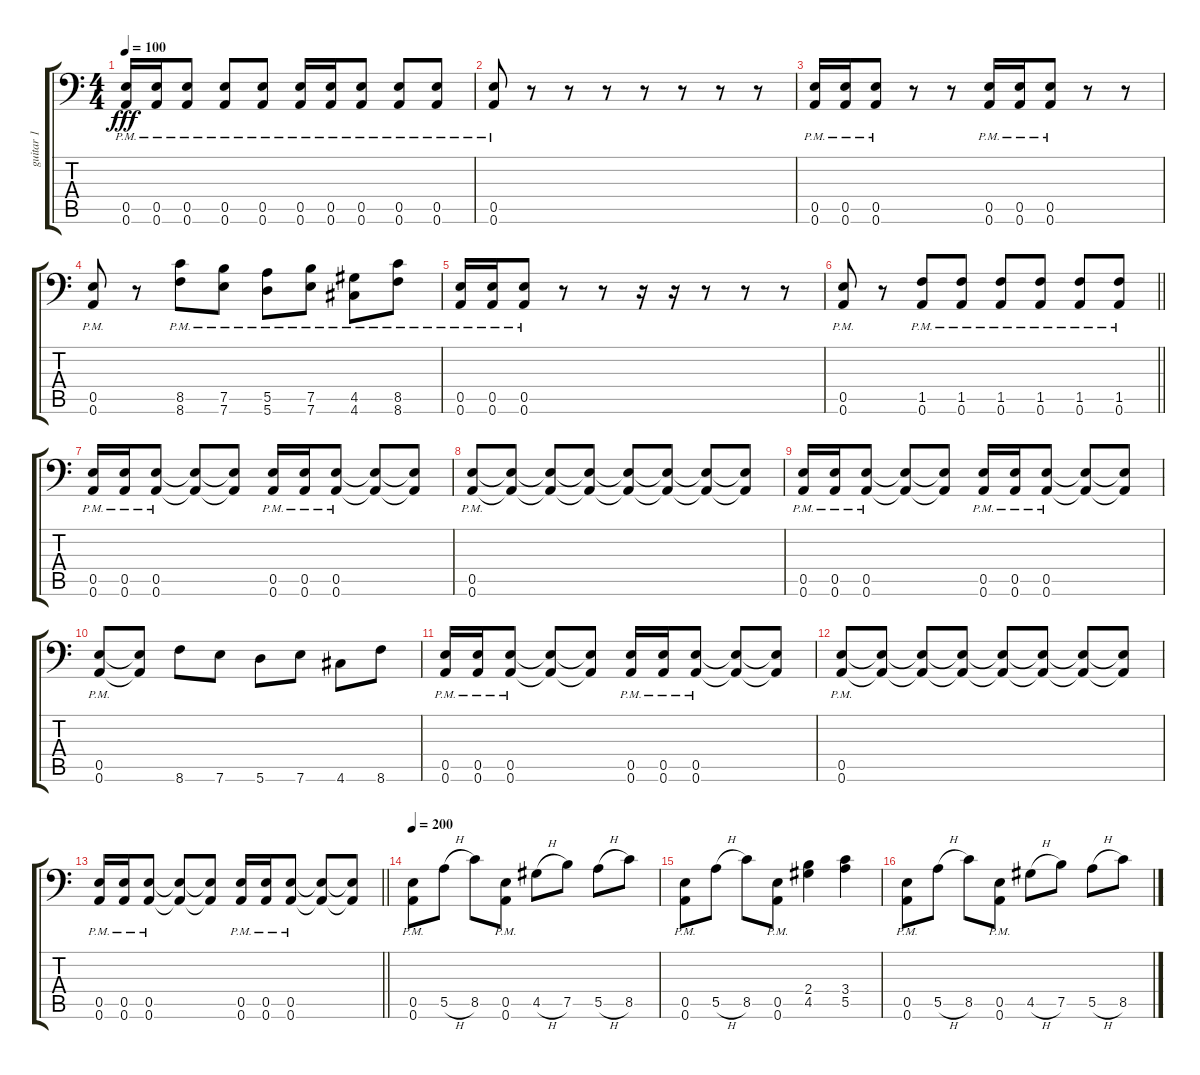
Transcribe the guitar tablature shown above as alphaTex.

\track ("guitar 1" "guitar 1") {instrument distortionguitar}
\staff {score tabs}
\tuning (B3 Gb3 D3 A2 E2 A1) {hide}
\ts (4 4)
\tempo 100
\clef f4
\ks c
(0.5{pm} 0.6{pm}).16{dy fff} (0.5{pm} 0.6{pm}).16 (0.5{pm} 0.6{pm}).8 (0.5{pm} 0.6{pm}).8 (0.5{pm} 0.6{pm}).8 (0.5{pm} 0.6{pm}).16 (0.5{pm} 0.6{pm}).16 (0.5{pm} 0.6{pm}).8 (0.5{pm} 0.6{pm}).8 (0.5{pm} 0.6{pm}).8 |
(0.5{pm} 0.6{pm}).8 r.8 r.8 r.8 r.8 r.8 r.8 r.8 |
(0.5{pm} 0.6{pm}).16 (0.5{pm} 0.6{pm}).16 (0.5{pm} 0.6{pm}).8 r.8 r.8 (0.5{pm} 0.6{pm}).16 (0.5{pm} 0.6{pm}).16 (0.5{pm} 0.6{pm}).8 r.8 r.8 |
(0.5{pm} 0.6{pm}).8 r.8 (8.5{pm} 8.6{pm}).8 (7.5{pm} 7.6{pm}).8 (5.5{pm} 5.6{pm}).8 (7.5{pm} 7.6{pm}).8 (4.5{pm} 4.6{pm}).8 (8.5{pm} 8.6{pm}).8 |
(0.5{pm} 0.6{pm}).16 (0.5{pm} 0.6{pm}).16 (0.5{pm} 0.6{pm}).8 r.8 r.8 r.16 r.16 r.8 r.8 r.8 |
\barLineRight lightlight
(0.5{pm} 0.6{pm}).8 r.8 (1.5{pm} 0.6{pm}).8 (1.5{pm} 0.6{pm}).8 (1.5{pm} 0.6{pm}).8 (1.5{pm} 0.6{pm}).8 (1.5{pm} 0.6{pm}).8 (1.5{pm} 0.6{pm}).8 |
(0.5{pm} 0.6{pm}).16 (0.5{pm} 0.6{pm}).16 (0.5{pm} 0.6{pm}).8 (0.5{t} 0.6{t}).8 (0.5{t} 0.6{t}).8 (0.5{pm} 0.6{pm}).16 (0.5{pm} 0.6{pm}).16 (0.5{pm} 0.6{pm}).8 (0.5{t} 0.6{t}).8 (0.5{t} 0.6{t}).8 |
(0.5{pm} 0.6{pm}).8 (0.5{t} 0.6{t}).8 (0.5{t} 0.6{t}).8 (0.5{t} 0.6{t}).8 (0.5{t} 0.6{t}).8 (0.5{t} 0.6{t}).8 (0.5{t} 0.6{t}).8 (0.5{t} 0.6{t}).8 |
(0.5{pm} 0.6{pm}).16 (0.5{pm} 0.6{pm}).16 (0.5{pm} 0.6{pm}).8 (0.5{t} 0.6{t}).8 (0.5{t} 0.6{t}).8 (0.5{pm} 0.6{pm}).16 (0.5{pm} 0.6{pm}).16 (0.5{pm} 0.6{pm}).8 (0.5{t} 0.6{t}).8 (0.5{t} 0.6{t}).8 |
(0.5{pm} 0.6{pm}).8 (0.5{t} 0.6{t}).8 8.6.8 7.6.8 5.6.8 7.6.8 4.6.8 8.6.8 |
(0.5{pm} 0.6{pm}).16 (0.5{pm} 0.6{pm}).16 (0.5{pm} 0.6{pm}).8 (0.5{t} 0.6{t}).8 (0.5{t} 0.6{t}).8 (0.5{pm} 0.6{pm}).16 (0.5{pm} 0.6{pm}).16 (0.5{pm} 0.6{pm}).8 (0.5{t} 0.6{t}).8 (0.5{t} 0.6{t}).8 |
(0.5{pm} 0.6{pm}).8 (0.5{t} 0.6{t}).8 (0.5{t} 0.6{t}).8 (0.5{t} 0.6{t}).8 (0.5{t} 0.6{t}).8 (0.5{t} 0.6{t}).8 (0.5{t} 0.6{t}).8 (0.5{t} 0.6{t}).8 |
\barLineRight lightlight
(0.5{pm} 0.6{pm}).16 (0.5{pm} 0.6{pm}).16 (0.5{pm} 0.6{pm}).8 (0.5{t} 0.6{t}).8 (0.5{t} 0.6{t}).8 (0.5{pm} 0.6{pm}).16 (0.5{pm} 0.6{pm}).16 (0.5{pm} 0.6{pm}).8 (0.5{t} 0.6{t}).8 (0.5{t} 0.6{t}).8 |
\tempo 200
(0.5{pm} 0.6{pm}).8 5.5{h}.8 8.5.8 (0.5{pm} 0.6{pm}).8 4.5{h}.8 7.5.8 5.5{h}.8 8.5.8 |
(0.5{pm} 0.6{pm}).8 5.5{h}.8 8.5.8 (0.5{pm} 0.6{pm}).8 (2.4 4.5).4 (3.4 5.5).4 |
(0.5{pm} 0.6{pm}).8 5.5{h}.8 8.5.8 (0.5{pm} 0.6{pm}).8 4.5{h}.8 7.5.8 5.5{h}.8 8.5.8
